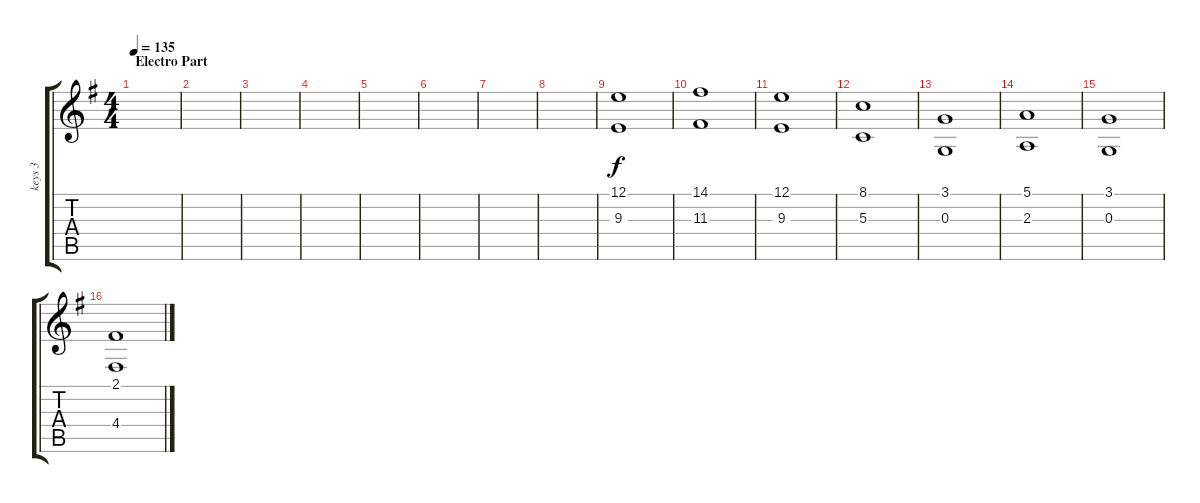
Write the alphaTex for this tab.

\track ("keys 3" "keys 3") {instrument stringensemble1}
\staff {score tabs}
\tuning (E4 B3 G3 D3 A2 E2) {hide}
\ts (4 4)
\section ("" "Electro Part")
\tempo 135
\clef g2
\ks eminor
|
|
|
|
|
|
|
|
(12.1 9.3).1 |
(14.1 11.3).1 |
(12.1 9.3).1 |
(8.1 5.3).1 |
(3.1 0.3).1 |
(5.1 2.3).1 |
(3.1 0.3).1 |
(2.1 4.4).1
